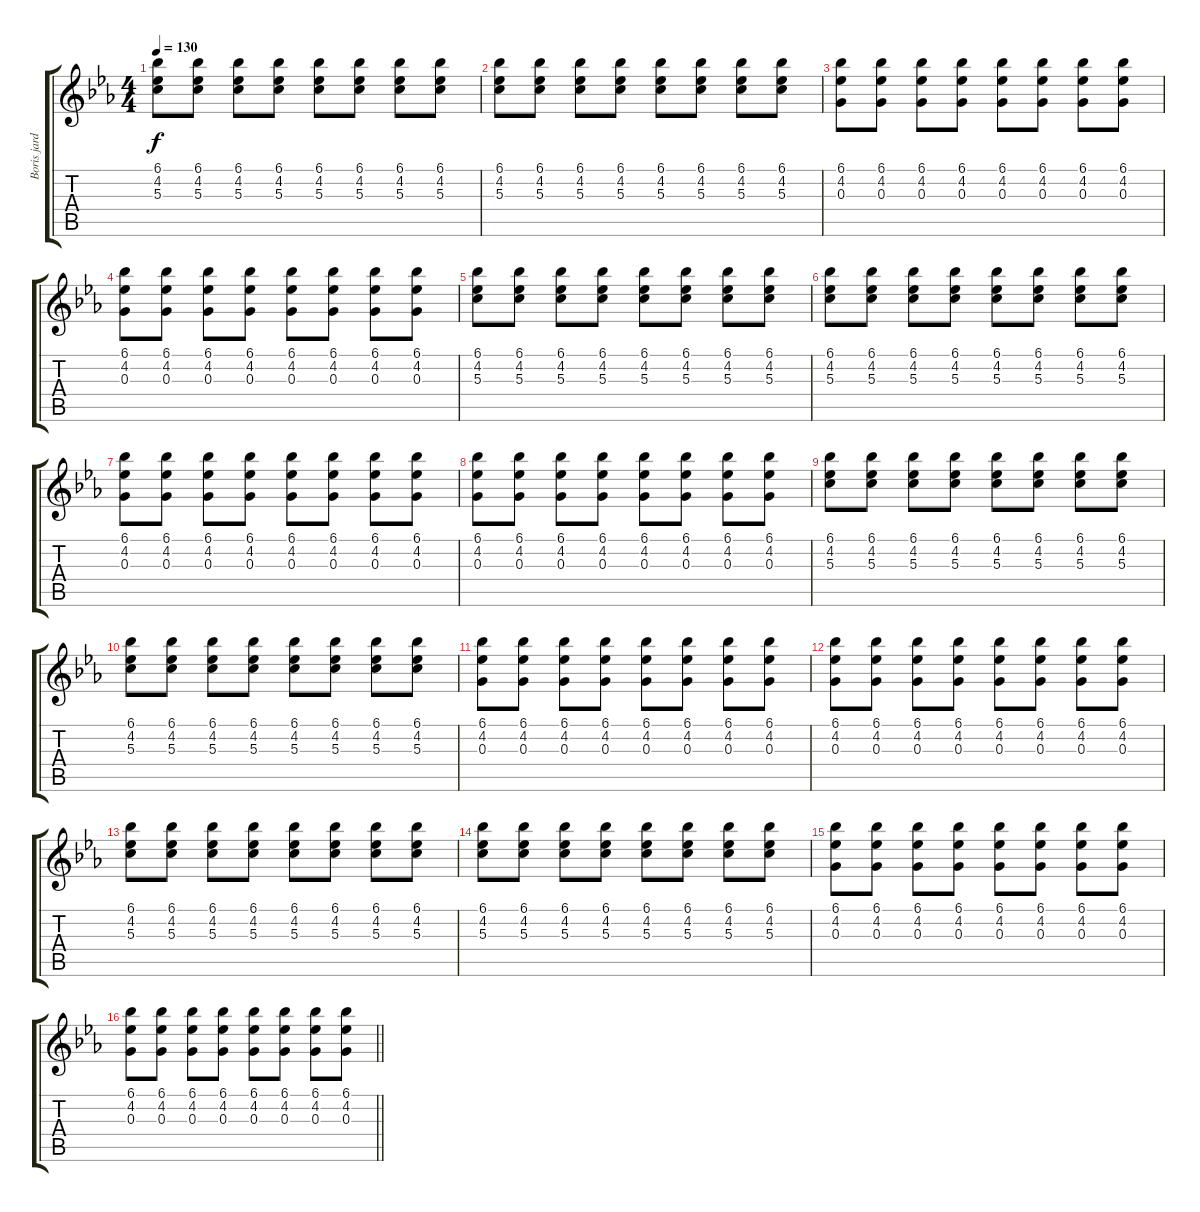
\track ("Boris jardel " "Boris jard") {instrument electricguitarjazz}
\staff {score tabs}
\tuning (E4 B3 G3 D3 A2 E2) {hide}
\ts (4 4)
\tempo 130
\clef g2
\ks eb
(6.1 4.2 5.3).8{dy f} (6.1 4.2 5.3).8 (6.1 4.2 5.3).8 (6.1 4.2 5.3).8 (6.1 4.2 5.3).8 (6.1 4.2 5.3).8 (6.1 4.2 5.3).8 (6.1 4.2 5.3).8 |
(6.1 4.2 5.3).8 (6.1 4.2 5.3).8 (6.1 4.2 5.3).8 (6.1 4.2 5.3).8 (6.1 4.2 5.3).8 (6.1 4.2 5.3).8 (6.1 4.2 5.3).8 (6.1 4.2 5.3).8 |
(6.1 4.2 0.3).8 (6.1 4.2 0.3).8 (6.1 4.2 0.3).8 (6.1 4.2 0.3).8 (6.1 4.2 0.3).8 (6.1 4.2 0.3).8 (6.1 4.2 0.3).8 (6.1 4.2 0.3).8 |
(6.1 4.2 0.3).8 (6.1 4.2 0.3).8 (6.1 4.2 0.3).8 (6.1 4.2 0.3).8 (6.1 4.2 0.3).8 (6.1 4.2 0.3).8 (6.1 4.2 0.3).8 (6.1 4.2 0.3).8 |
(6.1 4.2 5.3).8 (6.1 4.2 5.3).8 (6.1 4.2 5.3).8 (6.1 4.2 5.3).8 (6.1 4.2 5.3).8 (6.1 4.2 5.3).8 (6.1 4.2 5.3).8 (6.1 4.2 5.3).8 |
(6.1 4.2 5.3).8 (6.1 4.2 5.3).8 (6.1 4.2 5.3).8 (6.1 4.2 5.3).8 (6.1 4.2 5.3).8 (6.1 4.2 5.3).8 (6.1 4.2 5.3).8 (6.1 4.2 5.3).8 |
(6.1 4.2 0.3).8 (6.1 4.2 0.3).8 (6.1 4.2 0.3).8 (6.1 4.2 0.3).8 (6.1 4.2 0.3).8 (6.1 4.2 0.3).8 (6.1 4.2 0.3).8 (6.1 4.2 0.3).8 |
(6.1 4.2 0.3).8 (6.1 4.2 0.3).8 (6.1 4.2 0.3).8 (6.1 4.2 0.3).8 (6.1 4.2 0.3).8 (6.1 4.2 0.3).8 (6.1 4.2 0.3).8 (6.1 4.2 0.3).8 |
(6.1 4.2 5.3).8 (6.1 4.2 5.3).8 (6.1 4.2 5.3).8 (6.1 4.2 5.3).8 (6.1 4.2 5.3).8 (6.1 4.2 5.3).8 (6.1 4.2 5.3).8 (6.1 4.2 5.3).8 |
(6.1 4.2 5.3).8 (6.1 4.2 5.3).8 (6.1 4.2 5.3).8 (6.1 4.2 5.3).8 (6.1 4.2 5.3).8 (6.1 4.2 5.3).8 (6.1 4.2 5.3).8 (6.1 4.2 5.3).8 |
(6.1 4.2 0.3).8 (6.1 4.2 0.3).8 (6.1 4.2 0.3).8 (6.1 4.2 0.3).8 (6.1 4.2 0.3).8 (6.1 4.2 0.3).8 (6.1 4.2 0.3).8 (6.1 4.2 0.3).8 |
(6.1 4.2 0.3).8 (6.1 4.2 0.3).8 (6.1 4.2 0.3).8 (6.1 4.2 0.3).8 (6.1 4.2 0.3).8 (6.1 4.2 0.3).8 (6.1 4.2 0.3).8 (6.1 4.2 0.3).8 |
(6.1 4.2 5.3).8 (6.1 4.2 5.3).8 (6.1 4.2 5.3).8 (6.1 4.2 5.3).8 (6.1 4.2 5.3).8 (6.1 4.2 5.3).8 (6.1 4.2 5.3).8 (6.1 4.2 5.3).8 |
(6.1 4.2 5.3).8 (6.1 4.2 5.3).8 (6.1 4.2 5.3).8 (6.1 4.2 5.3).8 (6.1 4.2 5.3).8 (6.1 4.2 5.3).8 (6.1 4.2 5.3).8 (6.1 4.2 5.3).8 |
(6.1 4.2 0.3).8 (6.1 4.2 0.3).8 (6.1 4.2 0.3).8 (6.1 4.2 0.3).8 (6.1 4.2 0.3).8 (6.1 4.2 0.3).8 (6.1 4.2 0.3).8 (6.1 4.2 0.3).8 |
\barLineRight lightlight
(6.1 4.2 0.3).8 (6.1 4.2 0.3).8 (6.1 4.2 0.3).8 (6.1 4.2 0.3).8 (6.1 4.2 0.3).8 (6.1 4.2 0.3).8 (6.1 4.2 0.3).8 (6.1 4.2 0.3).8
